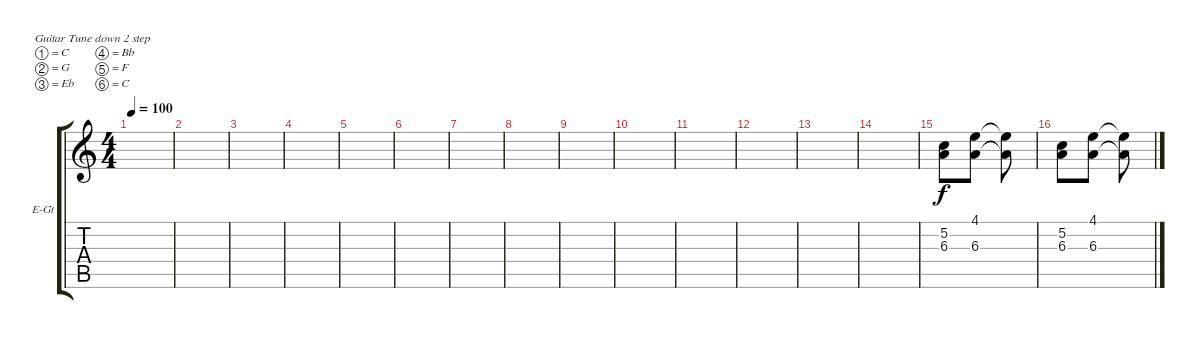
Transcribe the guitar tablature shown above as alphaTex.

\defaultSystemsLayout 4
\bracketExtendMode groupsimilarinstruments
\firstSystemTrackNameOrientation horizontal
\otherSystemsTrackNameOrientation horizontal
\track ("Electric Guitar" "E-Gt") {instrument distortionguitar}
\staff {score tabs}
\tuning (C4 G3 Eb3 Bb2 F2 C2)
\ts (4 4)
\tempo 100
\clef g2
\ks c
|
|
|
|
|
|
|
|
|
|
|
|
|
|
(5.2 6.3).8 (6.3 4.1).8 (4.1{t} 6.3{t}).8 |
(5.2 6.3).8 (6.3 4.1).8 (4.1{t} 6.3{t}).8
